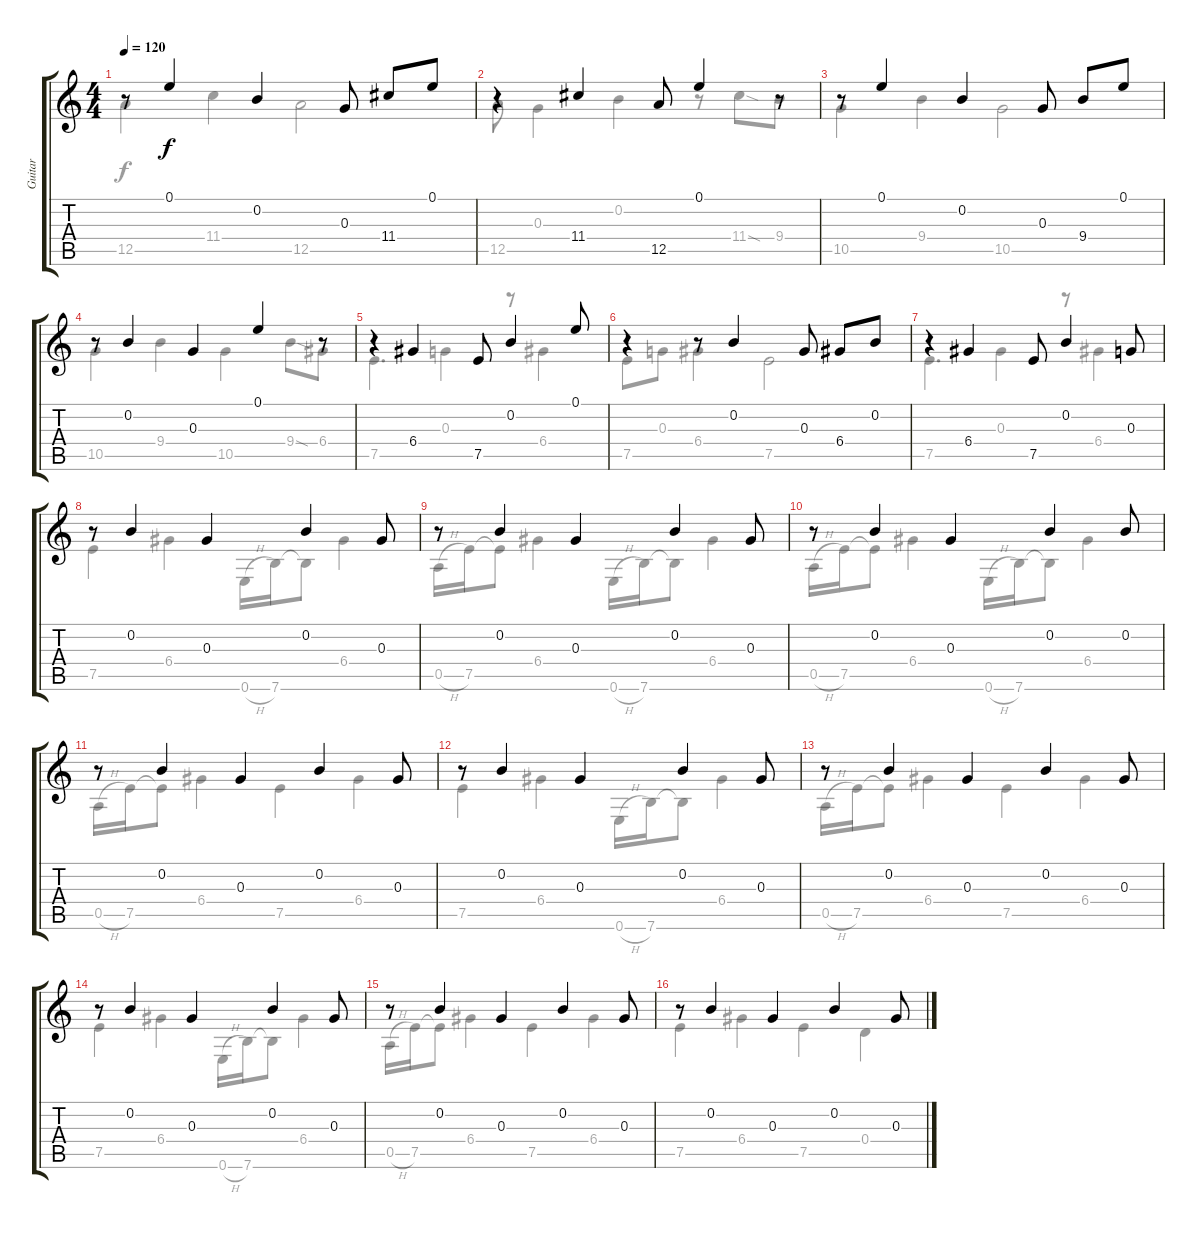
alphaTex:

\track ("Guitar" "Guitar") {instrument acousticguitarsteel}
\staff {score tabs}
\tuning (E4 B3 G3 D3 A2 E2) {hide}
\voice
\ts (4 4)
\tempo 120
\clef g2
\ks c
r.8{dy f} 0.1.4 0.2.4 0.3.8 11.4.8 0.1.8 |
r.4 11.4.4 12.5.8 0.1.4 r.8 |
r.8 0.1.4 0.2.4 0.3.8 9.4.8 0.1.8 |
r.8 0.2.4 0.3.4 0.1.4 r.8 |
r.4 6.4.4 7.5.8 0.2.4 0.1.8 |
r.4 r.8 0.2.4 0.3.8 6.4.8 0.2.8 |
r.4 6.4.4 7.5.8 0.2.4 0.3.8 |
r.8 0.2.4 0.3.4 0.2.4 0.3.8 |
r.8 0.2.4 0.3.4 0.2.4 0.3.8 |
r.8 0.2.4 0.3.4 0.2.4 0.2.8 |
r.8 0.2.4 0.3.4 0.2.4 0.3.8 |
r.8 0.2.4 0.3.4 0.2.4 0.3.8 |
r.8 0.2.4 0.3.4 0.2.4 0.3.8 |
r.8 0.2.4 0.3.4 0.2.4 0.3.8 |
r.8 0.2.4 0.3.4 0.2.4 0.3.8 |
r.8 0.2.4 0.3.4 0.2.4 0.3.8
\voice
\clef g2
\ottava regular
\simile none
\ks c
12.5.4{dy f} 11.4.4 12.5.2 |
12.5.8 0.3.4 0.2.4 r.8 11.4{sod}.8 9.4.8 |
10.5.4 9.4.4 10.5.2 |
10.5.4 9.4.4 10.5.4 9.4{sod}.8 6.4.8 |
7.5.4{d} 0.3.4 r.8 6.4.4 |
7.5.8 0.3.8 6.4.4 7.5.2 |
7.5.4{d} 0.3.4 r.8 6.4.4 |
7.5.4 6.4.4 0.6{h}.16 7.6.16 7.6{t}.8 6.4.4 |
0.5{h}.16 7.5.16 7.5{t}.8 6.4.4 0.6{h}.16 7.6.16 7.6{t}.8 6.4.4 |
0.5{h}.16 7.5.16 7.5{t}.8 6.4.4 0.6{h}.16 7.6.16 7.6{t}.8 6.4.4 |
0.5{h}.16 7.5.16 7.5{t}.8 6.4.4 7.5.4 6.4.4 |
7.5.4 6.4.4 0.6{h}.16 7.6.16 7.6{t}.8 6.4.4 |
0.5{h}.16 7.5.16 7.5{t}.8 6.4.4 7.5.4 6.4.4 |
7.5.4 6.4.4 0.6{h}.16 7.6.16 7.6{t}.8 6.4.4 |
0.5{h}.16 7.5.16 7.5{t}.8 6.4.4 7.5.4 6.4.4 |
7.5.4 6.4.4 7.5.4 0.4.4
